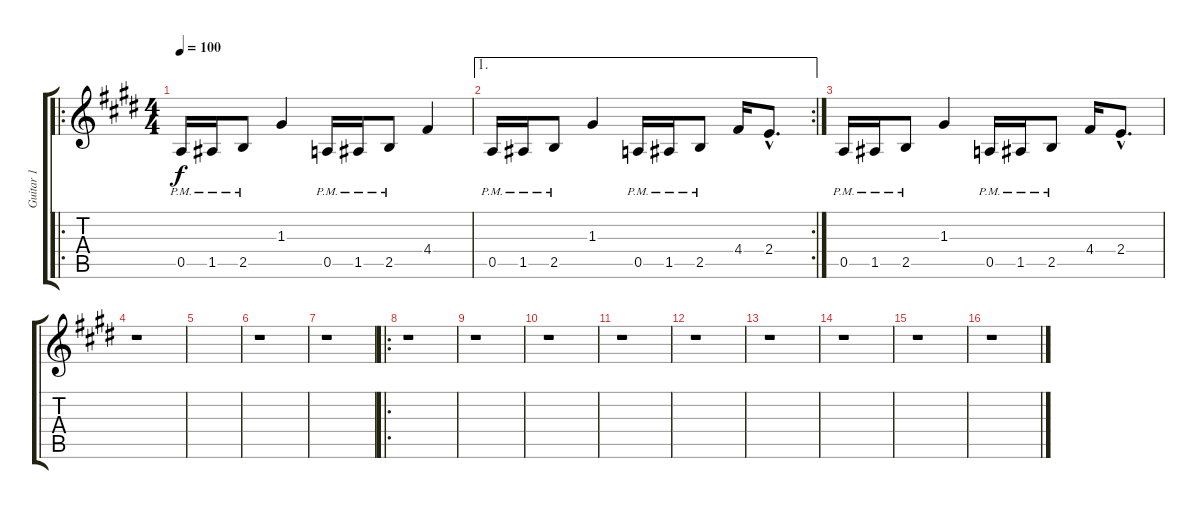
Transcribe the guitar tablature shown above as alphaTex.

\track ("Guitar 1" "Guitar 1") {instrument distortionguitar}
\staff {score tabs}
\tuning (E4 B3 G3 D3 A2 D2) {hide}
\ro
\ts (4 4)
\tempo 100
\clef g2
\ks e
0.5{pm}.16{dy f instrument distortionguitar} 1.5{pm}.16 2.5{pm}.8 1.3.4 0.5{pm}.16 1.5{pm}.16 2.5{pm}.8 4.4.4 |
\ae 1
\rc 2
0.5{pm}.16 1.5{pm}.16 2.5{pm}.8 1.3.4 0.5{pm}.16 1.5{pm}.16 2.5{pm}.8 4.4.16 2.4{hac}.8{d} |
0.5{pm}.16 1.5{pm}.16 2.5{pm}.8 1.3.4 0.5{pm}.16 1.5{pm}.16 2.5{pm}.8 4.4.16 2.4{hac}.8{d} |
r.1 |
|
r.1 |
r.1 |
\ro
r.1 |
r.1 |
r.1 |
r.1 |
r.1 |
r.1 |
r.1 |
r.1 |
r.1
